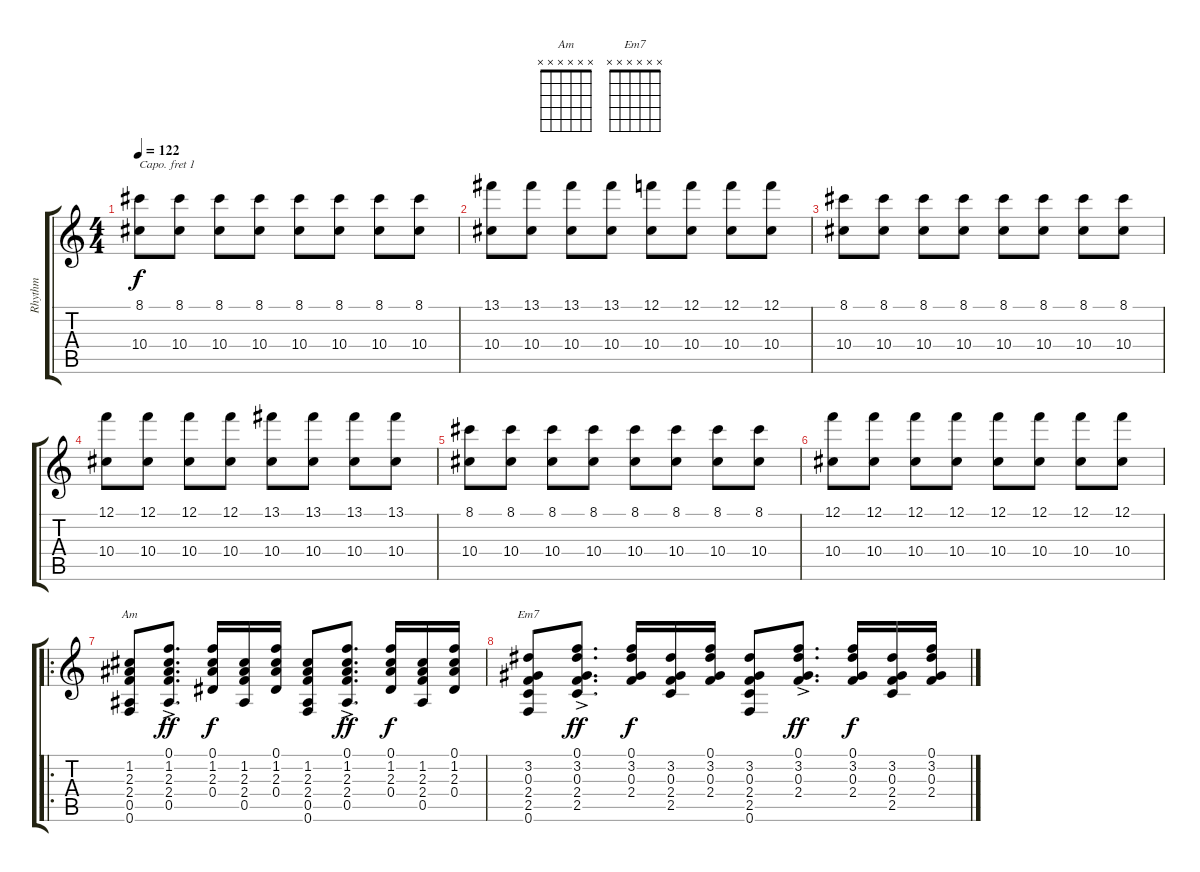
\track ("Rhythm" "Rhythm") {instrument acousticguitarsteel}
\staff {score tabs}
\capo 1
\tuning (E4 B3 G3 D3 A2 E2) {hide}
\chord ("Am" x x x x x x)
\chord ("Em7" x x x x x x)
\ts (4 4)
\tempo 122
\clef g2
\ks c
(8.1 10.4).8{dy f} (8.1 10.4).8 (8.1 10.4).8 (8.1 10.4).8 (8.1 10.4).8 (8.1 10.4).8 (8.1 10.4).8 (8.1 10.4).8 |
(13.1 10.4).8 (13.1 10.4).8 (13.1 10.4).8 (13.1 10.4).8 (12.1 10.4).8 (12.1 10.4).8 (12.1 10.4).8 (12.1 10.4).8 |
(8.1 10.4).8 (8.1 10.4).8 (8.1 10.4).8 (8.1 10.4).8 (8.1 10.4).8 (8.1 10.4).8 (8.1 10.4).8 (8.1 10.4).8 |
(12.1 10.4).8 (12.1 10.4).8 (12.1 10.4).8 (12.1 10.4).8 (13.1 10.4).8 (13.1 10.4).8 (13.1 10.4).8 (13.1 10.4).8 |
(8.1 10.4).8 (8.1 10.4).8 (8.1 10.4).8 (8.1 10.4).8 (8.1 10.4).8 (8.1 10.4).8 (8.1 10.4).8 (8.1 10.4).8 |
(12.1 10.4).8 (12.1 10.4).8 (12.1 10.4).8 (12.1 10.4).8 (12.1 10.4).8 (12.1 10.4).8 (12.1 10.4).8 (12.1 10.4).8 |
\ro
(1.2 2.3 2.4 0.5 0.6).8{ch "Am"} (0.1{ac} 1.2 2.3 2.4 0.5).8{d dy ff} (0.1 1.2 2.3 0.4).16{dy f} (1.2 2.3 2.4 0.5).16 (0.1 1.2 2.3 0.4).16 (1.2 2.3 2.4 0.5 0.6).8 (0.1 1.2 2.3{ac} 2.4 0.5).8{d dy ff} (0.1 1.2 2.3 0.4).16{dy f} (1.2 2.3 2.4 0.5).16 (0.1 1.2 2.3 0.4).16 |
(3.2 0.3 2.4 2.5 0.6).8{ch "Em7"} (0.1 3.2{ac} 0.3 2.4 2.5).8{d dy ff} (0.1 3.2 0.3 2.4).16{dy f} (3.2 0.3 2.4 2.5).16 (0.1 3.2 0.3 2.4).16 (3.2 0.3 2.4 2.5 0.6).8 (0.1 3.2{ac} 0.3 2.4).8{d dy ff} (0.1 3.2 0.3 2.4).16{dy f} (3.2 0.3 2.4 2.5).16 (0.1 3.2 0.3 2.4).16
